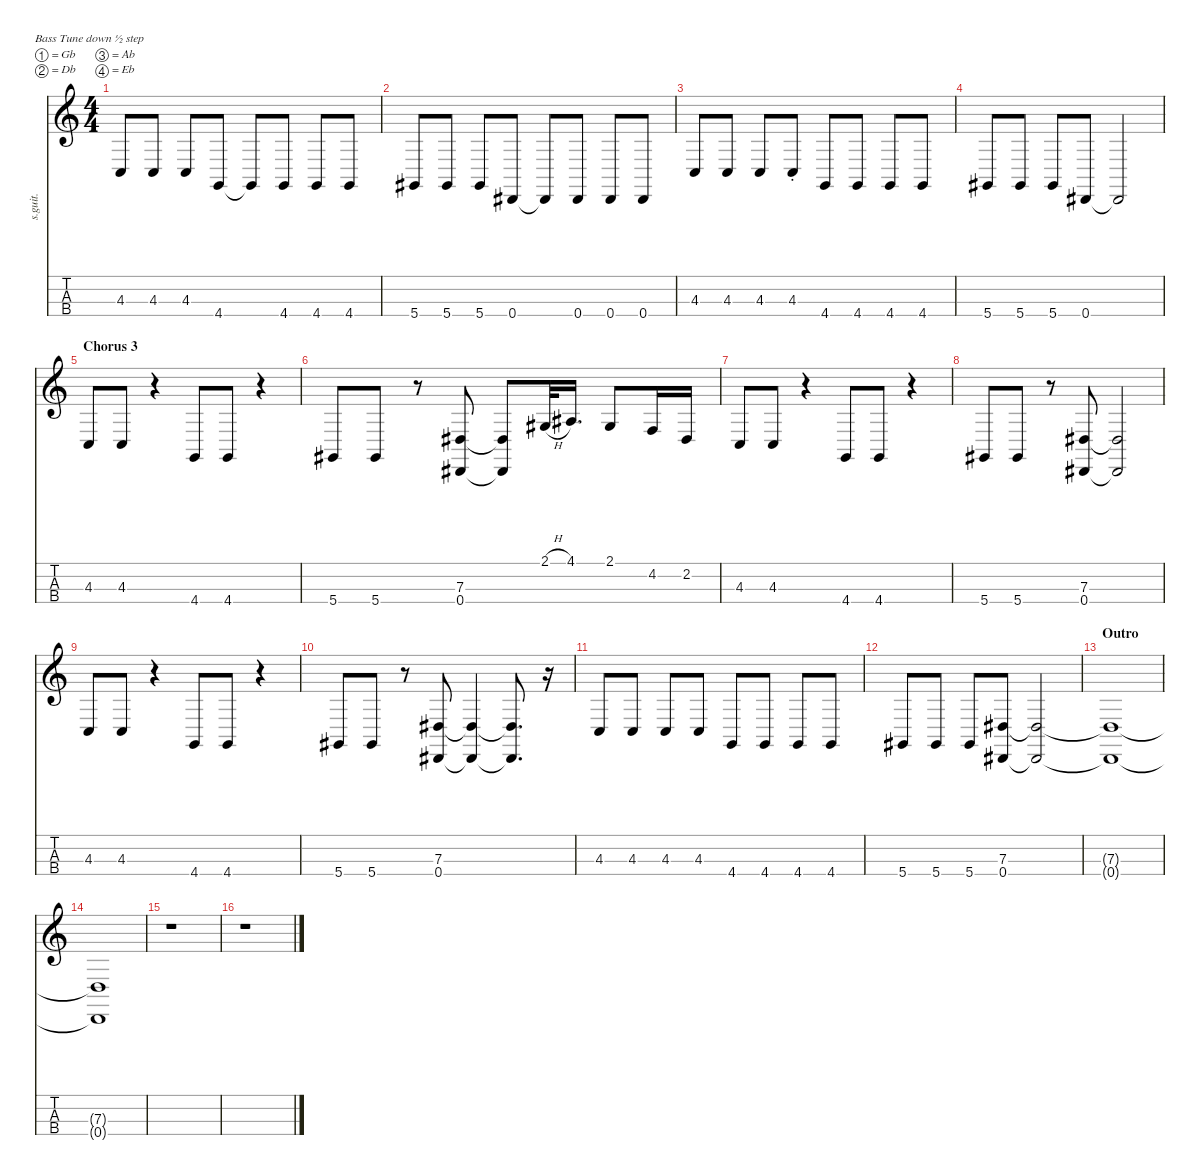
\defaultSystemsLayout 4
\hideDynamics
\bracketExtendMode nobrackets
\track ("Bass (Matt Sharp)" "s.guit.") {instrument electricbasspick}
\staff {score tabs}
\tuning (Gb2 Db2 Ab1 Eb1)
\ts (4 4)
\tempo (76 hide)
\clef g2
\ks c
4.3.8{lyrics (0 "") lyrics (1 "") lyrics (2 "") lyrics (3 "") lyrics (4 "") lyrics (5 "") lyrics (6 "") lyrics (7 "") lyrics (8 "") lyrics (9 "") dy f} 4.3.8{lyrics (0 "") lyrics (1 "") lyrics (2 "") lyrics (3 "") lyrics (4 "") lyrics (5 "") lyrics (6 "") lyrics (7 "") lyrics (8 "") lyrics (9 "")} 4.3.8{lyrics (0 "") lyrics (1 "") lyrics (2 "") lyrics (3 "") lyrics (4 "") lyrics (5 "") lyrics (6 "") lyrics (7 "") lyrics (8 "") lyrics (9 "")} 4.4.8{lyrics (0 "") lyrics (1 "") lyrics (2 "") lyrics (3 "") lyrics (4 "") lyrics (5 "") lyrics (6 "") lyrics (7 "") lyrics (8 "") lyrics (9 "")} 4.4{t}.8{lyrics (0 "") lyrics (1 "") lyrics (2 "") lyrics (3 "") lyrics (4 "") lyrics (5 "") lyrics (6 "") lyrics (7 "") lyrics (8 "") lyrics (9 "")} 4.4.8{lyrics (0 "") lyrics (1 "") lyrics (2 "") lyrics (3 "") lyrics (4 "") lyrics (5 "") lyrics (6 "") lyrics (7 "") lyrics (8 "") lyrics (9 "")} 4.4.8{lyrics (0 "") lyrics (1 "") lyrics (2 "") lyrics (3 "") lyrics (4 "") lyrics (5 "") lyrics (6 "") lyrics (7 "") lyrics (8 "") lyrics (9 "")} 4.4.8{lyrics (0 "") lyrics (1 "") lyrics (2 "") lyrics (3 "") lyrics (4 "") lyrics (5 "") lyrics (6 "") lyrics (7 "") lyrics (8 "") lyrics (9 "")} |
5.4{acc #}.8{lyrics (0 "") lyrics (1 "") lyrics (2 "") lyrics (3 "") lyrics (4 "") lyrics (5 "") lyrics (6 "") lyrics (7 "") lyrics (8 "") lyrics (9 "")} 5.4{acc #}.8{lyrics (0 "") lyrics (1 "") lyrics (2 "") lyrics (3 "") lyrics (4 "") lyrics (5 "") lyrics (6 "") lyrics (7 "") lyrics (8 "") lyrics (9 "")} 5.4{acc #}.8{lyrics (0 "") lyrics (1 "") lyrics (2 "") lyrics (3 "") lyrics (4 "") lyrics (5 "") lyrics (6 "") lyrics (7 "") lyrics (8 "") lyrics (9 "")} 0.4{acc #}.8{lyrics (0 "") lyrics (1 "") lyrics (2 "") lyrics (3 "") lyrics (4 "") lyrics (5 "") lyrics (6 "") lyrics (7 "") lyrics (8 "") lyrics (9 "")} 0.4{t acc #}.8{lyrics (0 "") lyrics (1 "") lyrics (2 "") lyrics (3 "") lyrics (4 "") lyrics (5 "") lyrics (6 "") lyrics (7 "") lyrics (8 "") lyrics (9 "")} 0.4{acc #}.8{lyrics (0 "") lyrics (1 "") lyrics (2 "") lyrics (3 "") lyrics (4 "") lyrics (5 "") lyrics (6 "") lyrics (7 "") lyrics (8 "") lyrics (9 "")} 0.4{acc #}.8{lyrics (0 "") lyrics (1 "") lyrics (2 "") lyrics (3 "") lyrics (4 "") lyrics (5 "") lyrics (6 "") lyrics (7 "") lyrics (8 "") lyrics (9 "")} 0.4{acc #}.8{lyrics (0 "") lyrics (1 "") lyrics (2 "") lyrics (3 "") lyrics (4 "") lyrics (5 "") lyrics (6 "") lyrics (7 "") lyrics (8 "") lyrics (9 "")} |
4.3.8{lyrics (0 "") lyrics (1 "") lyrics (2 "") lyrics (3 "") lyrics (4 "") lyrics (5 "") lyrics (6 "") lyrics (7 "") lyrics (8 "") lyrics (9 "")} 4.3.8{lyrics (0 "") lyrics (1 "") lyrics (2 "") lyrics (3 "") lyrics (4 "") lyrics (5 "") lyrics (6 "") lyrics (7 "") lyrics (8 "") lyrics (9 "")} 4.3.8{lyrics (0 "") lyrics (1 "") lyrics (2 "") lyrics (3 "") lyrics (4 "") lyrics (5 "") lyrics (6 "") lyrics (7 "") lyrics (8 "") lyrics (9 "")} 4.3{st}.8{lyrics (0 "") lyrics (1 "") lyrics (2 "") lyrics (3 "") lyrics (4 "") lyrics (5 "") lyrics (6 "") lyrics (7 "") lyrics (8 "") lyrics (9 "")} 4.4.8{lyrics (0 "") lyrics (1 "") lyrics (2 "") lyrics (3 "") lyrics (4 "") lyrics (5 "") lyrics (6 "") lyrics (7 "") lyrics (8 "") lyrics (9 "")} 4.4.8{lyrics (0 "") lyrics (1 "") lyrics (2 "") lyrics (3 "") lyrics (4 "") lyrics (5 "") lyrics (6 "") lyrics (7 "") lyrics (8 "") lyrics (9 "")} 4.4.8{lyrics (0 "") lyrics (1 "") lyrics (2 "") lyrics (3 "") lyrics (4 "") lyrics (5 "") lyrics (6 "") lyrics (7 "") lyrics (8 "") lyrics (9 "")} 4.4.8{lyrics (0 "") lyrics (1 "") lyrics (2 "") lyrics (3 "") lyrics (4 "") lyrics (5 "") lyrics (6 "") lyrics (7 "") lyrics (8 "") lyrics (9 "")} |
5.4{acc #}.8{lyrics (0 "") lyrics (1 "") lyrics (2 "") lyrics (3 "") lyrics (4 "") lyrics (5 "") lyrics (6 "") lyrics (7 "") lyrics (8 "") lyrics (9 "")} 5.4{acc #}.8{lyrics (0 "") lyrics (1 "") lyrics (2 "") lyrics (3 "") lyrics (4 "") lyrics (5 "") lyrics (6 "") lyrics (7 "") lyrics (8 "") lyrics (9 "")} 5.4{acc #}.8{lyrics (0 "") lyrics (1 "") lyrics (2 "") lyrics (3 "") lyrics (4 "") lyrics (5 "") lyrics (6 "") lyrics (7 "") lyrics (8 "") lyrics (9 "")} 0.4{acc #}.8{lyrics (0 "") lyrics (1 "") lyrics (2 "") lyrics (3 "") lyrics (4 "") lyrics (5 "") lyrics (6 "") lyrics (7 "") lyrics (8 "") lyrics (9 "")} 0.4{t acc #}.2{lyrics (0 "") lyrics (1 "") lyrics (2 "") lyrics (3 "") lyrics (4 "") lyrics (5 "") lyrics (6 "") lyrics (7 "") lyrics (8 "") lyrics (9 "")} |
\section ("" "Chorus 3")
4.3.8{lyrics (0 "") lyrics (1 "") lyrics (2 "") lyrics (3 "") lyrics (4 "") lyrics (5 "") lyrics (6 "") lyrics (7 "") lyrics (8 "") lyrics (9 "")} 4.3.8{lyrics (0 "") lyrics (1 "") lyrics (2 "") lyrics (3 "") lyrics (4 "") lyrics (5 "") lyrics (6 "") lyrics (7 "") lyrics (8 "") lyrics (9 "")} r.4 4.4.8{lyrics (0 "") lyrics (1 "") lyrics (2 "") lyrics (3 "") lyrics (4 "") lyrics (5 "") lyrics (6 "") lyrics (7 "") lyrics (8 "") lyrics (9 "")} 4.4.8{lyrics (0 "") lyrics (1 "") lyrics (2 "") lyrics (3 "") lyrics (4 "") lyrics (5 "") lyrics (6 "") lyrics (7 "") lyrics (8 "") lyrics (9 "")} r.4 |
5.4{acc #}.8{lyrics (0 "") lyrics (1 "") lyrics (2 "") lyrics (3 "") lyrics (4 "") lyrics (5 "") lyrics (6 "") lyrics (7 "") lyrics (8 "") lyrics (9 "")} 5.4{acc #}.8{lyrics (0 "") lyrics (1 "") lyrics (2 "") lyrics (3 "") lyrics (4 "") lyrics (5 "") lyrics (6 "") lyrics (7 "") lyrics (8 "") lyrics (9 "")} r.8 (0.4{acc #} 7.3{acc #}).8{lyrics (0 "") lyrics (1 "") lyrics (2 "") lyrics (3 "") lyrics (4 "") lyrics (5 "") lyrics (6 "") lyrics (7 "") lyrics (8 "") lyrics (9 "")} (0.4{t acc #} 7.3{t acc #}).8{lyrics (0 "") lyrics (1 "") lyrics (2 "") lyrics (3 "") lyrics (4 "") lyrics (5 "") lyrics (6 "") lyrics (7 "") lyrics (8 "") lyrics (9 "")} 2.1{h acc #}.32{lyrics (0 "") lyrics (1 "") lyrics (2 "") lyrics (3 "") lyrics (4 "") lyrics (5 "") lyrics (6 "") lyrics (7 "") lyrics (8 "") lyrics (9 "")} 4.1{acc #}.16{d lyrics (0 "") lyrics (1 "") lyrics (2 "") lyrics (3 "") lyrics (4 "") lyrics (5 "") lyrics (6 "") lyrics (7 "") lyrics (8 "") lyrics (9 "")} 2.1{acc #}.8{lyrics (0 "") lyrics (1 "") lyrics (2 "") lyrics (3 "") lyrics (4 "") lyrics (5 "") lyrics (6 "") lyrics (7 "") lyrics (8 "") lyrics (9 "")} 4.2.16{lyrics (0 "") lyrics (1 "") lyrics (2 "") lyrics (3 "") lyrics (4 "") lyrics (5 "") lyrics (6 "") lyrics (7 "") lyrics (8 "") lyrics (9 "")} 2.2{acc #}.16{lyrics (0 "") lyrics (1 "") lyrics (2 "") lyrics (3 "") lyrics (4 "") lyrics (5 "") lyrics (6 "") lyrics (7 "") lyrics (8 "") lyrics (9 "")} |
4.3.8{lyrics (0 "") lyrics (1 "") lyrics (2 "") lyrics (3 "") lyrics (4 "") lyrics (5 "") lyrics (6 "") lyrics (7 "") lyrics (8 "") lyrics (9 "")} 4.3.8{lyrics (0 "") lyrics (1 "") lyrics (2 "") lyrics (3 "") lyrics (4 "") lyrics (5 "") lyrics (6 "") lyrics (7 "") lyrics (8 "") lyrics (9 "")} r.4 4.4.8{lyrics (0 "") lyrics (1 "") lyrics (2 "") lyrics (3 "") lyrics (4 "") lyrics (5 "") lyrics (6 "") lyrics (7 "") lyrics (8 "") lyrics (9 "")} 4.4.8{lyrics (0 "") lyrics (1 "") lyrics (2 "") lyrics (3 "") lyrics (4 "") lyrics (5 "") lyrics (6 "") lyrics (7 "") lyrics (8 "") lyrics (9 "")} r.4 |
5.4{acc #}.8{lyrics (0 "") lyrics (1 "") lyrics (2 "") lyrics (3 "") lyrics (4 "") lyrics (5 "") lyrics (6 "") lyrics (7 "") lyrics (8 "") lyrics (9 "")} 5.4{acc #}.8{lyrics (0 "") lyrics (1 "") lyrics (2 "") lyrics (3 "") lyrics (4 "") lyrics (5 "") lyrics (6 "") lyrics (7 "") lyrics (8 "") lyrics (9 "")} r.8 (0.4{acc #} 7.3{acc #}).8{lyrics (0 "") lyrics (1 "") lyrics (2 "") lyrics (3 "") lyrics (4 "") lyrics (5 "") lyrics (6 "") lyrics (7 "") lyrics (8 "") lyrics (9 "")} (0.4{t acc #} 7.3{t acc #}).2{lyrics (0 "") lyrics (1 "") lyrics (2 "") lyrics (3 "") lyrics (4 "") lyrics (5 "") lyrics (6 "") lyrics (7 "") lyrics (8 "") lyrics (9 "")} |
4.3.8{lyrics (0 "") lyrics (1 "") lyrics (2 "") lyrics (3 "") lyrics (4 "") lyrics (5 "") lyrics (6 "") lyrics (7 "") lyrics (8 "") lyrics (9 "")} 4.3.8{lyrics (0 "") lyrics (1 "") lyrics (2 "") lyrics (3 "") lyrics (4 "") lyrics (5 "") lyrics (6 "") lyrics (7 "") lyrics (8 "") lyrics (9 "")} r.4 4.4.8{lyrics (0 "") lyrics (1 "") lyrics (2 "") lyrics (3 "") lyrics (4 "") lyrics (5 "") lyrics (6 "") lyrics (7 "") lyrics (8 "") lyrics (9 "")} 4.4.8{lyrics (0 "") lyrics (1 "") lyrics (2 "") lyrics (3 "") lyrics (4 "") lyrics (5 "") lyrics (6 "") lyrics (7 "") lyrics (8 "") lyrics (9 "")} r.4 |
5.4{acc #}.8{lyrics (0 "") lyrics (1 "") lyrics (2 "") lyrics (3 "") lyrics (4 "") lyrics (5 "") lyrics (6 "") lyrics (7 "") lyrics (8 "") lyrics (9 "")} 5.4{acc #}.8{lyrics (0 "") lyrics (1 "") lyrics (2 "") lyrics (3 "") lyrics (4 "") lyrics (5 "") lyrics (6 "") lyrics (7 "") lyrics (8 "") lyrics (9 "")} r.8 (0.4{acc #} 7.3{acc #}).8{lyrics (0 "") lyrics (1 "") lyrics (2 "") lyrics (3 "") lyrics (4 "") lyrics (5 "") lyrics (6 "") lyrics (7 "") lyrics (8 "") lyrics (9 "")} (0.4{t acc #} 7.3{t acc #}).4{lyrics (0 "") lyrics (1 "") lyrics (2 "") lyrics (3 "") lyrics (4 "") lyrics (5 "") lyrics (6 "") lyrics (7 "") lyrics (8 "") lyrics (9 "")} (0.4{t acc #} 7.3{t acc #}).8{d lyrics (0 "") lyrics (1 "") lyrics (2 "") lyrics (3 "") lyrics (4 "") lyrics (5 "") lyrics (6 "") lyrics (7 "") lyrics (8 "") lyrics (9 "")} r.16 |
4.3.8{lyrics (0 "") lyrics (1 "") lyrics (2 "") lyrics (3 "") lyrics (4 "") lyrics (5 "") lyrics (6 "") lyrics (7 "") lyrics (8 "") lyrics (9 "")} 4.3.8{lyrics (0 "") lyrics (1 "") lyrics (2 "") lyrics (3 "") lyrics (4 "") lyrics (5 "") lyrics (6 "") lyrics (7 "") lyrics (8 "") lyrics (9 "")} 4.3.8{lyrics (0 "") lyrics (1 "") lyrics (2 "") lyrics (3 "") lyrics (4 "") lyrics (5 "") lyrics (6 "") lyrics (7 "") lyrics (8 "") lyrics (9 "")} 4.3.8{lyrics (0 "") lyrics (1 "") lyrics (2 "") lyrics (3 "") lyrics (4 "") lyrics (5 "") lyrics (6 "") lyrics (7 "") lyrics (8 "") lyrics (9 "")} 4.4.8{lyrics (0 "") lyrics (1 "") lyrics (2 "") lyrics (3 "") lyrics (4 "") lyrics (5 "") lyrics (6 "") lyrics (7 "") lyrics (8 "") lyrics (9 "")} 4.4.8{lyrics (0 "") lyrics (1 "") lyrics (2 "") lyrics (3 "") lyrics (4 "") lyrics (5 "") lyrics (6 "") lyrics (7 "") lyrics (8 "") lyrics (9 "")} 4.4.8{lyrics (0 "") lyrics (1 "") lyrics (2 "") lyrics (3 "") lyrics (4 "") lyrics (5 "") lyrics (6 "") lyrics (7 "") lyrics (8 "") lyrics (9 "")} 4.4.8{lyrics (0 "") lyrics (1 "") lyrics (2 "") lyrics (3 "") lyrics (4 "") lyrics (5 "") lyrics (6 "") lyrics (7 "") lyrics (8 "") lyrics (9 "")} |
5.4{acc #}.8{lyrics (0 "") lyrics (1 "") lyrics (2 "") lyrics (3 "") lyrics (4 "") lyrics (5 "") lyrics (6 "") lyrics (7 "") lyrics (8 "") lyrics (9 "")} 5.4{acc #}.8{lyrics (0 "") lyrics (1 "") lyrics (2 "") lyrics (3 "") lyrics (4 "") lyrics (5 "") lyrics (6 "") lyrics (7 "") lyrics (8 "") lyrics (9 "")} 5.4{acc #}.8{lyrics (0 "") lyrics (1 "") lyrics (2 "") lyrics (3 "") lyrics (4 "") lyrics (5 "") lyrics (6 "") lyrics (7 "") lyrics (8 "") lyrics (9 "")} (0.4{acc #} 7.3{acc #}).8{lyrics (0 "") lyrics (1 "") lyrics (2 "") lyrics (3 "") lyrics (4 "") lyrics (5 "") lyrics (6 "") lyrics (7 "") lyrics (8 "") lyrics (9 "")} (0.4{t acc #} 7.3{t acc #}).2{lyrics (0 "") lyrics (1 "") lyrics (2 "") lyrics (3 "") lyrics (4 "") lyrics (5 "") lyrics (6 "") lyrics (7 "") lyrics (8 "") lyrics (9 "")} |
\section ("" "Outro")
(0.4{t acc #} 7.3{t acc #}).1{lyrics (0 "") lyrics (1 "") lyrics (2 "") lyrics (3 "") lyrics (4 "") lyrics (5 "") lyrics (6 "") lyrics (7 "") lyrics (8 "") lyrics (9 "")} |
(0.4{t acc #} 7.3{t acc #}).1{lyrics (0 "") lyrics (1 "") lyrics (2 "") lyrics (3 "") lyrics (4 "") lyrics (5 "") lyrics (6 "") lyrics (7 "") lyrics (8 "") lyrics (9 "")} |
r.1 |
r.1
